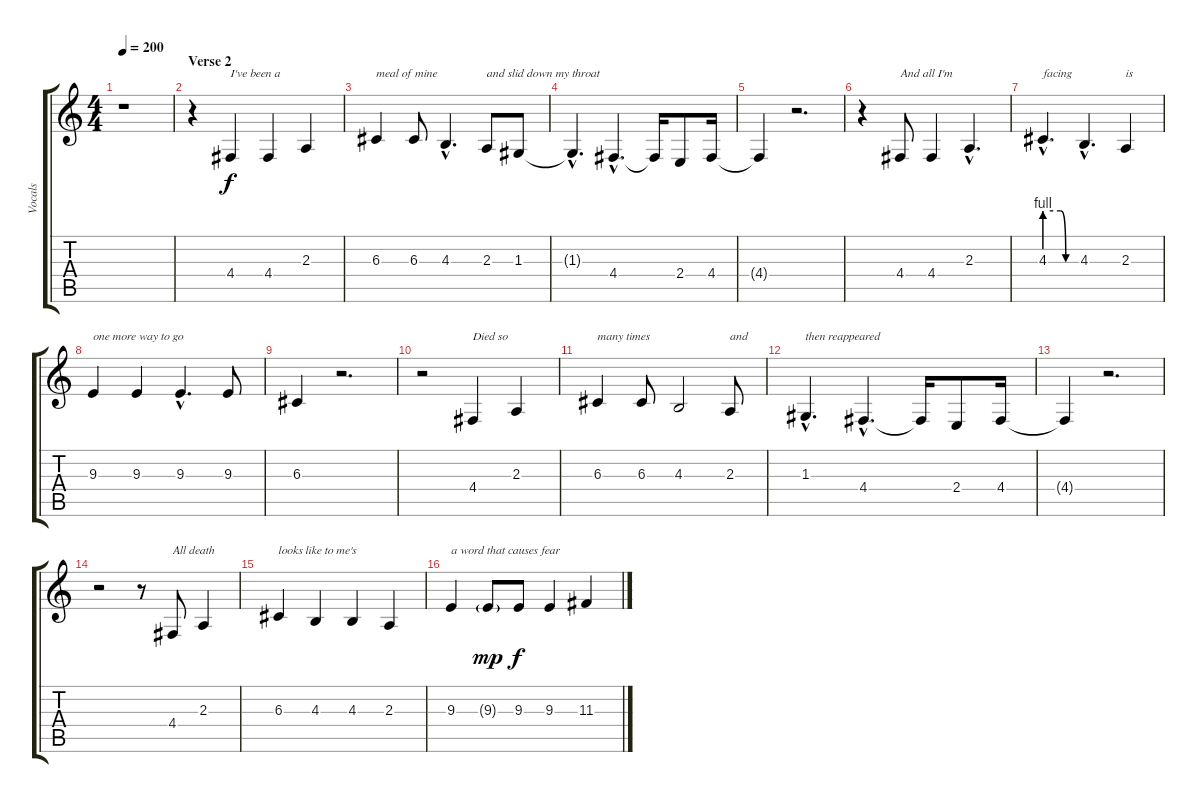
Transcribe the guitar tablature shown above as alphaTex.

\track ("Vocals" "Vocals") {instrument bassoon}
\staff {score tabs}
\tuning (E4 B3 G3 D3 A2 E2) {hide}
\ts (4 4)
\tempo 200
\clef g2
\ks c
r.1{dy f} |
\section ("" "Verse 2")
r.4 4.4.4{txt "I've been a"} 4.4.4 2.3.4 |
6.3.4{txt "meal of mine"} 6.3.8 4.3{hac}.4{d} 2.3.8{txt "and slid down my throat"} 1.3.8 |
1.3{hac t}.4{d} 4.4{hac}.4{d} 4.4{t}.16 2.4.8 4.4.16 |
4.4{t}.4 r.2{d} |
r.4 4.4.8{txt "And all I'm"} 4.4.4 2.3{hac}.4{d} |
4.3{be (custom 0 4 30 4 40 0 60 0) hac}.4{d txt "facing"} 4.3{hac}.4{d} 2.3.4{txt "is"} |
9.3.4{txt "one more way to go"} 9.3.4 9.3{hac}.4{d} 9.3.8 |
6.3.4 r.2{d} |
r.2 4.4.4{txt "Died so"} 2.3.4 |
6.3.4{txt "many times"} 6.3.8 4.3.2 2.3.8{txt "and"} |
1.3{hac}.4{d txt "then reappeared"} 4.4{hac}.4{d} 4.4{t}.16 2.4.8 4.4.16 |
4.4{t}.4 r.2{d} |
r.2 r.8 4.4.8{txt "All death"} 2.3.4 |
6.3.4{txt "looks like to me's"} 4.3.4 4.3.4 2.3.4 |
9.3.4{txt "a word that causes fear"} 9.3{g}.8{dy mp} 9.3.8{dy f} 9.3.4 11.3.4
